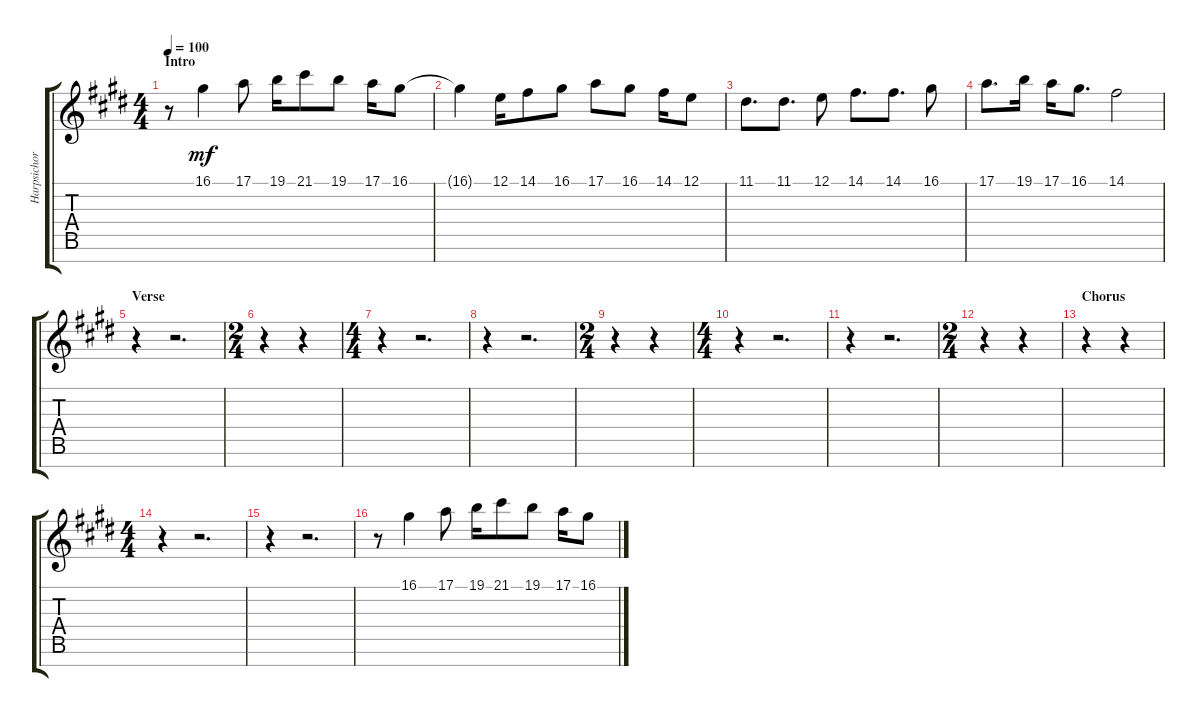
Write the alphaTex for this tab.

\track ("Harpsichord (Staff 1)" "Harpsichor") {instrument harpsichord}
\staff {score tabs}
\tuning (E4 B3 G3 D3 A2 E2 B1) {hide}
\ts (4 4)
\section ("" "Intro")
\tempo 100
\clef g2
\ks e
r.8{dy mf instrument harpsichord} 16.1.4 17.1.8 19.1.16 21.1.8 19.1.8 17.1.16 16.1.8 |
16.1{t}.4 12.1.16 14.1.8 16.1.8 17.1.8 16.1.8 14.1.16 12.1.8 |
11.1.8{d} 11.1.8{d} 12.1.8 14.1.8{d} 14.1.8{d} 16.1.8 |
17.1.8{d} 19.1.16 17.1.16 16.1.8{d} 14.1.2 |
\section ("" "Verse")
r.4 r.2{d} |
\ts (2 4)
r.4 r.4 |
\ts (4 4)
r.4 r.2{d} |
r.4 r.2{d} |
\ts (2 4)
r.4 r.4 |
\ts (4 4)
r.4 r.2{d} |
r.4 r.2{d} |
\ts (2 4)
r.4 r.4 |
\section ("" "Chorus")
r.4 r.4 |
\ts (4 4)
r.4 r.2{d} |
r.4 r.2{d} |
r.8 16.1.4 17.1.8 19.1.16 21.1.8 19.1.8 17.1.16 16.1.8
